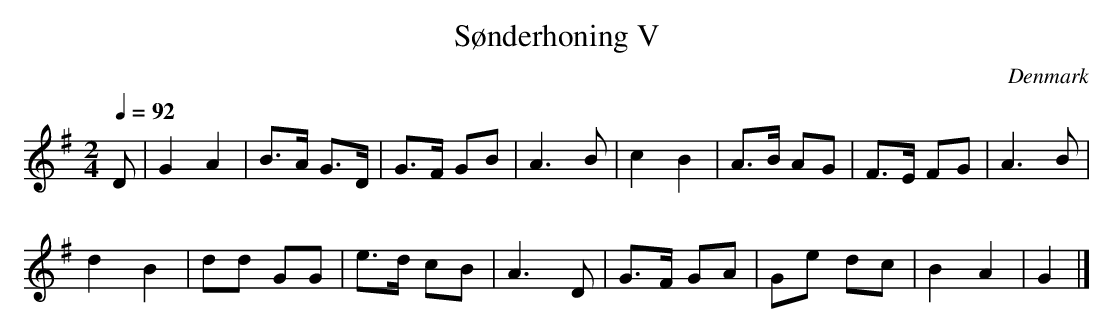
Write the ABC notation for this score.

X:1
T:Sønderhoning V
L:1/8
M:2/4
O:Denmark
Q:1/4=92
K:G major
D|\
G2 A2| B>A G>D| G>F GB| A3 B|\
c2 B2| A>B AG| F>E FG| A3 B|
d2 B2| dd GG| e>d cB| A3 D|\
G>F GA| Ge dc| B2 A2| G2|]
